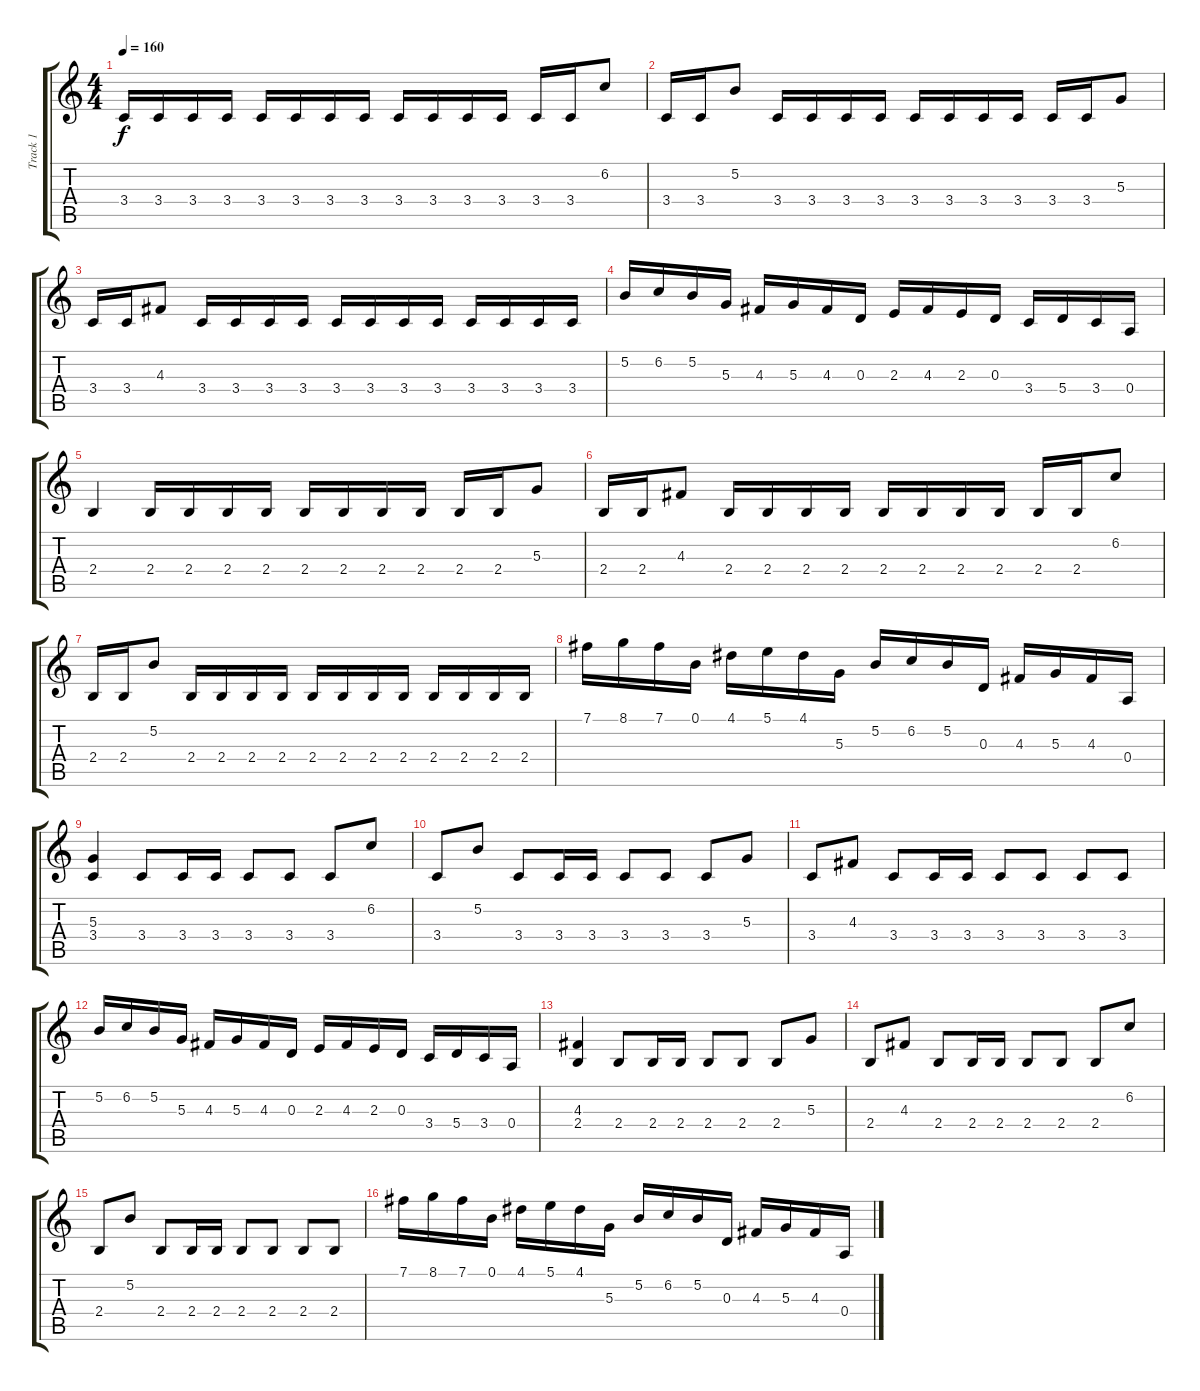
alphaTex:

\track ("Track 1" "Track 1") {instrument distortionguitar}
\staff {score tabs}
\tuning (B3 Gb3 D3 A2 E2 B1) {hide}
\ts (4 4)
\tempo 160
\clef g2
\ks c
3.4.16{dy f} 3.4.16 3.4.16 3.4.16 3.4.16 3.4.16 3.4.16 3.4.16 3.4.16 3.4.16 3.4.16 3.4.16 3.4.16 3.4.16 6.2.8 |
3.4.16 3.4.16 5.2.8 3.4.16 3.4.16 3.4.16 3.4.16 3.4.16 3.4.16 3.4.16 3.4.16 3.4.16 3.4.16 5.3.8 |
3.4.16 3.4.16 4.3.8 3.4.16 3.4.16 3.4.16 3.4.16 3.4.16 3.4.16 3.4.16 3.4.16 3.4.16 3.4.16 3.4.16 3.4.16 |
5.2.16 6.2.16 5.2.16 5.3.16 4.3.16 5.3.16 4.3.16 0.3.16 2.3.16 4.3.16 2.3.16 0.3.16 3.4.16 5.4.16 3.4.16 0.4.16 |
2.4.4 2.4.16 2.4.16 2.4.16 2.4.16 2.4.16 2.4.16 2.4.16 2.4.16 2.4.16 2.4.16 5.3.8 |
2.4.16 2.4.16 4.3.8 2.4.16 2.4.16 2.4.16 2.4.16 2.4.16 2.4.16 2.4.16 2.4.16 2.4.16 2.4.16 6.2.8 |
2.4.16 2.4.16 5.2.8 2.4.16 2.4.16 2.4.16 2.4.16 2.4.16 2.4.16 2.4.16 2.4.16 2.4.16 2.4.16 2.4.16 2.4.16 |
7.1.16 8.1.16 7.1.16 0.1.16 4.1.16 5.1.16 4.1.16 5.3.16 5.2.16 6.2.16 5.2.16 0.3.16 4.3.16 5.3.16 4.3.16 0.4.16 |
(5.3 3.4).4 3.4.8 3.4.16 3.4.16 3.4.8 3.4.8 3.4.8 6.2.8 |
3.4.8 5.2.8 3.4.8 3.4.16 3.4.16 3.4.8 3.4.8 3.4.8 5.3.8 |
3.4.8 4.3.8 3.4.8 3.4.16 3.4.16 3.4.8 3.4.8 3.4.8 3.4.8 |
5.2.16 6.2.16 5.2.16 5.3.16 4.3.16 5.3.16 4.3.16 0.3.16 2.3.16 4.3.16 2.3.16 0.3.16 3.4.16 5.4.16 3.4.16 0.4.16 |
(4.3 2.4).4 2.4.8 2.4.16 2.4.16 2.4.8 2.4.8 2.4.8 5.3.8 |
2.4.8 4.3.8 2.4.8 2.4.16 2.4.16 2.4.8 2.4.8 2.4.8 6.2.8 |
2.4.8 5.2.8 2.4.8 2.4.16 2.4.16 2.4.8 2.4.8 2.4.8 2.4.8 |
7.1.16 8.1.16 7.1.16 0.1.16 4.1.16 5.1.16 4.1.16 5.3.16 5.2.16 6.2.16 5.2.16 0.3.16 4.3.16 5.3.16 4.3.16 0.4.16
